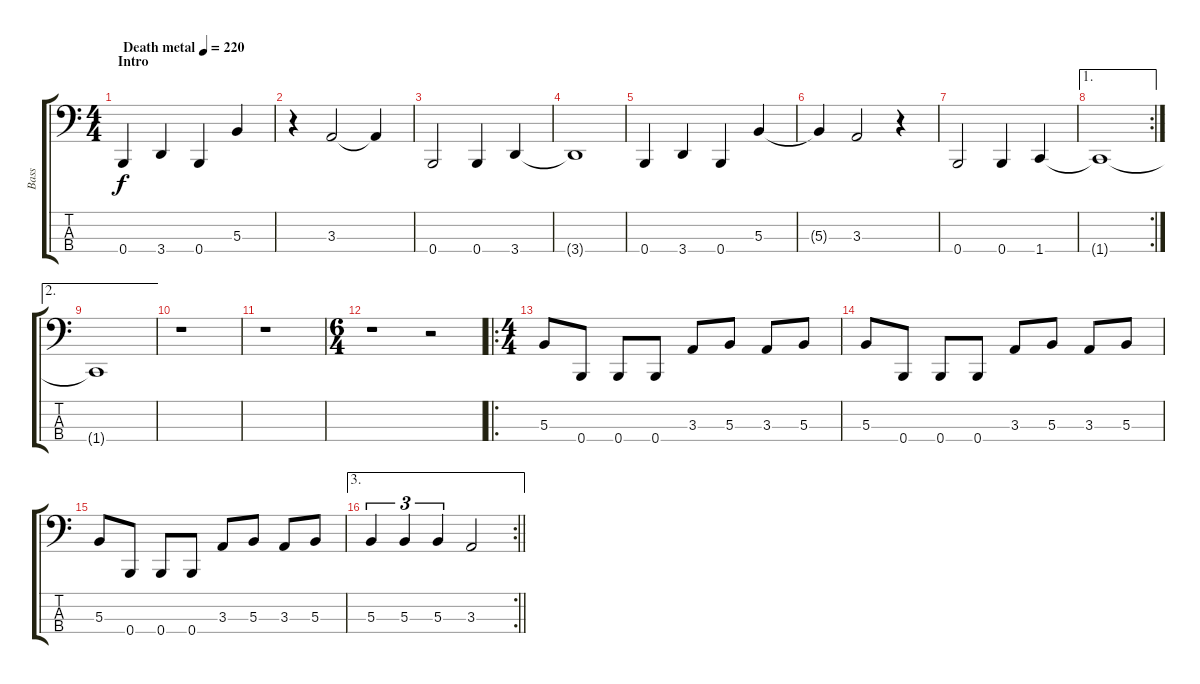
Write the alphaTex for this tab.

\track ("Bass" "Bass") {instrument electricbasspick}
\staff {score tabs}
\tuning (E2 B1 Gb1 B0) {hide}
\ts (4 4)
\section ("" "Intro")
\tempo (220 "Death metal")
\clef f4
\ks c
0.4.4{dy f instrument electricbasspick} 3.4.4 0.4.4 5.3.4 |
r.4 3.3.2 3.3{t}.4 |
0.4.2 0.4.4 3.4.4 |
3.4{t}.1 |
0.4.4 3.4.4 0.4.4 5.3.4 |
5.3{t}.4 3.3.2 r.4 |
0.4.2 0.4.4 1.4.4 |
\ae 1
\rc 2
1.4{t}.1 |
\ae 2
1.4{t}.1 |
r.1 |
r.1 |
\ts (6 4)
r.1 r.2 |
\ro
\ts (4 4)
5.3.8 0.4.8 0.4.8 0.4.8 3.3.8 5.3.8 3.3.8 5.3.8 |
5.3.8 0.4.8 0.4.8 0.4.8 3.3.8 5.3.8 3.3.8 5.3.8 |
5.3.8 0.4.8 0.4.8 0.4.8 3.3.8 5.3.8 3.3.8 5.3.8 |
\ae 3
\rc 2
\barLineRight lightlight
5.3.4{tu (3 2)} 5.3.4{tu (3 2)} 5.3.4{tu (3 2)} 3.3.2
